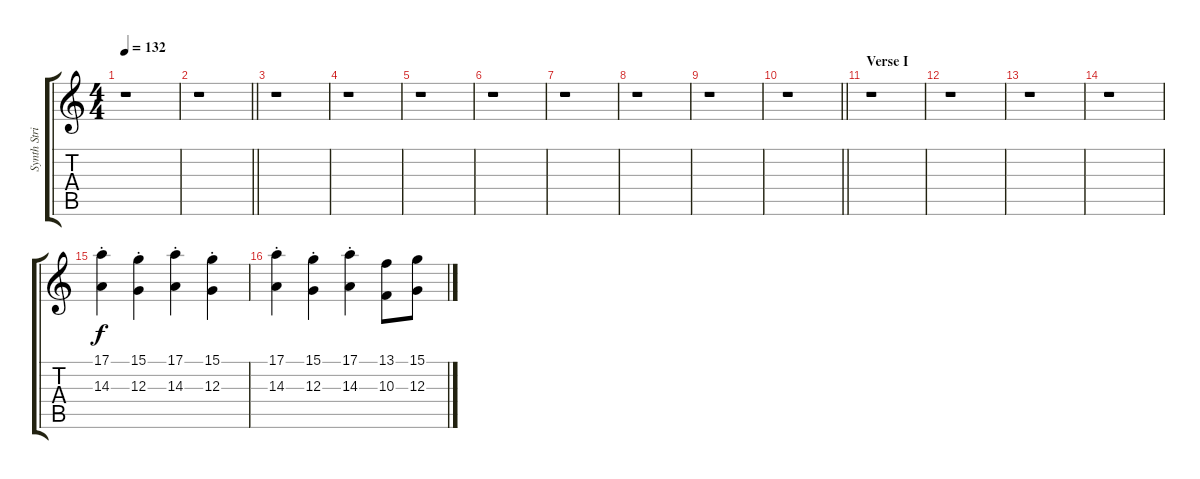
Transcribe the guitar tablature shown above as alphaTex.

\track ("Synth Strings" "Synth Stri") {instrument synthstrings2}
\staff {score tabs}
\tuning (E4 B3 G3 D3 A2 E2) {hide}
\ts (4 4)
\tempo 132
\clef g2
\ks c
r.1{dy f} |
\barLineRight lightlight
r.1 |
\section ("" "")
r.1 |
r.1 |
r.1 |
r.1 |
r.1 |
r.1 |
r.1 |
\barLineRight lightlight
r.1 |
\section ("" "Verse I")
r.1 |
r.1 |
r.1 |
r.1 |
(17.1{st} 14.3{st}).4 (15.1{st} 12.3{st}).4 (17.1{st} 14.3{st}).4 (15.1{st} 12.3{st}).4 |
(17.1{st} 14.3{st}).4 (15.1{st} 12.3{st}).4 (17.1{st} 14.3{st}).4 (13.1 10.3).8 (15.1 12.3).8
